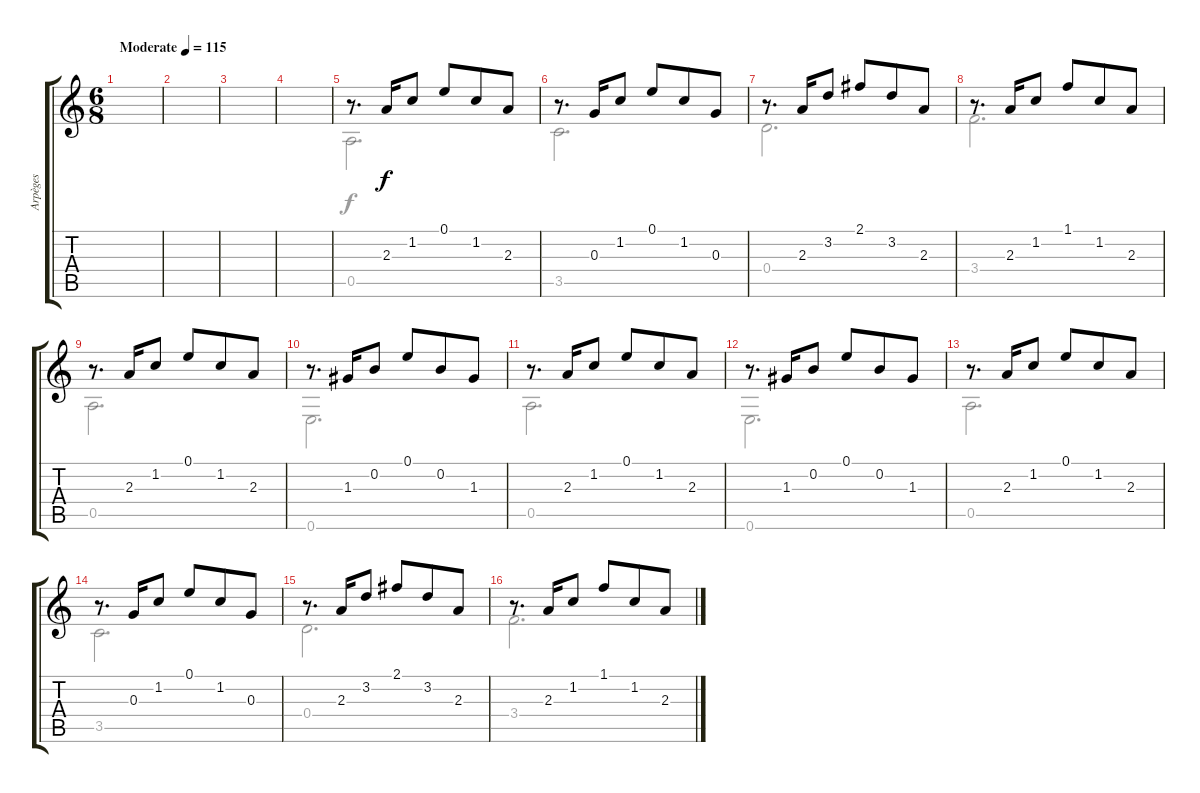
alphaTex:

\track ("Arpèges" "Arpèges") {instrument electricguitarjazz}
\staff {score tabs}
\tuning (E4 B3 G3 D3 A2 E2) {hide}
\voice
\ts (6 8)
\tempo (115 "Moderate")
\clef g2
\ks c
|
|
|
|
r.8{d} 2.3.16 1.2.8 0.1.8 1.2.8 2.3.8 |
r.8{d} 0.3.16 1.2.8 0.1.8 1.2.8 0.3.8 |
r.8{d} 2.3.16 3.2.8 2.1.8 3.2.8 2.3.8 |
r.8{d} 2.3.16 1.2.8 1.1.8 1.2.8 2.3.8 |
r.8{d} 2.3.16 1.2.8 0.1.8 1.2.8 2.3.8 |
r.8{d} 1.3.16 0.2.8 0.1.8 0.2.8 1.3.8 |
r.8{d} 2.3.16 1.2.8 0.1.8 1.2.8 2.3.8 |
r.8{d} 1.3.16 0.2.8 0.1.8 0.2.8 1.3.8 |
r.8{d} 2.3.16 1.2.8 0.1.8 1.2.8 2.3.8 |
r.8{d} 0.3.16 1.2.8 0.1.8 1.2.8 0.3.8 |
r.8{d} 2.3.16 3.2.8 2.1.8 3.2.8 2.3.8 |
r.8{d} 2.3.16 1.2.8 1.1.8 1.2.8 2.3.8
\voice
\clef g2
\ottava regular
\simile none
\ks c
|
|
|
|
0.5.2{d} |
3.5.2{d} |
0.4.2{d} |
3.4.2{d} |
0.5.2{d} |
0.6.2{d} |
0.5.2{d} |
0.6.2{d} |
0.5.2{d} |
3.5.2{d} |
0.4.2{d} |
3.4.2{d}
